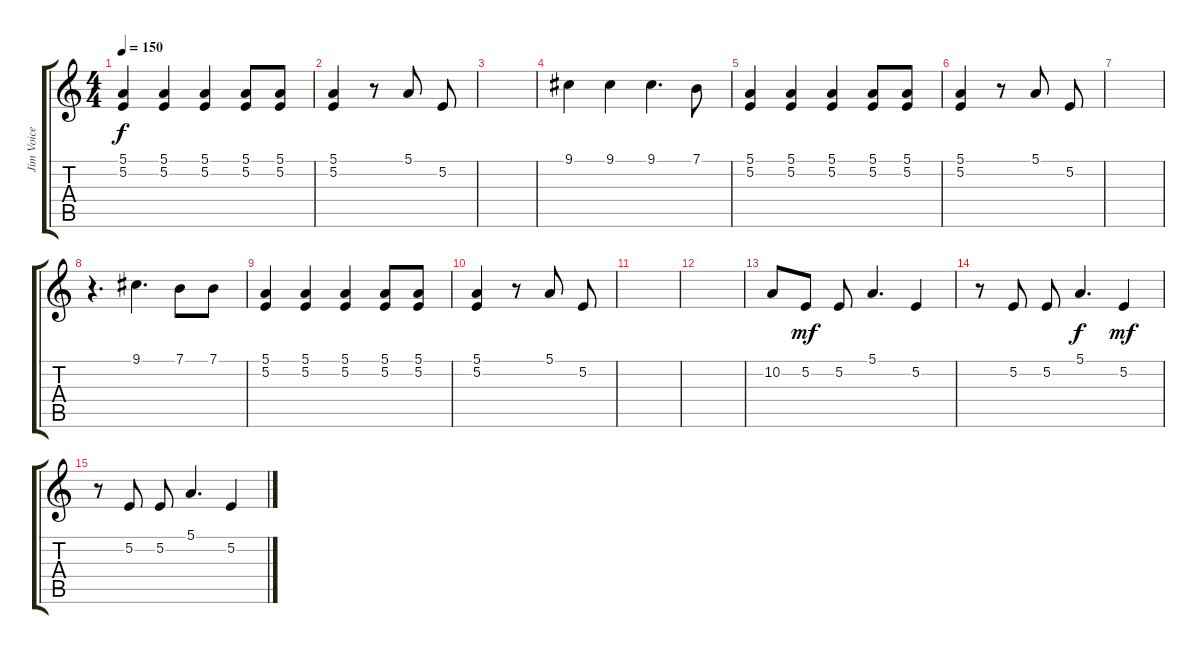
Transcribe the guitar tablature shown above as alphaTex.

\track ("Jim Voice" "Jim Voice") {instrument electricgrandpiano}
\staff {score tabs}
\tuning (E4 B3 G3 D3 A2 E2) {hide}
\ts (4 4)
\tempo 150
\clef g2
\ks c
(5.1 5.2).4{dy f} (5.1 5.2).4 (5.1 5.2).4 (5.1 5.2).8 (5.1 5.2).8 |
(5.1 5.2).4 r.8 5.1.8 5.2.8 |
|
9.1.4 9.1.4 9.1.4{d} 7.1.8 |
(5.1 5.2).4 (5.1 5.2).4 (5.1 5.2).4 (5.1 5.2).8 (5.1 5.2).8 |
(5.1 5.2).4 r.8 5.1.8 5.2.8 |
|
r.4{d} 9.1.4{d} 7.1.8 7.1.8 |
(5.1 5.2).4 (5.1 5.2).4 (5.1 5.2).4 (5.1 5.2).8 (5.1 5.2).8 |
(5.1 5.2).4 r.8 5.1.8 5.2.8 |
|
|
10.2.8 5.2.8{dy mf} 5.2.8 5.1.4{d} 5.2.4 |
r.8 5.2.8 5.2.8 5.1.4{d dy f} 5.2.4{dy mf} |
r.8 5.2.8 5.2.8 5.1.4{d} 5.2.4
